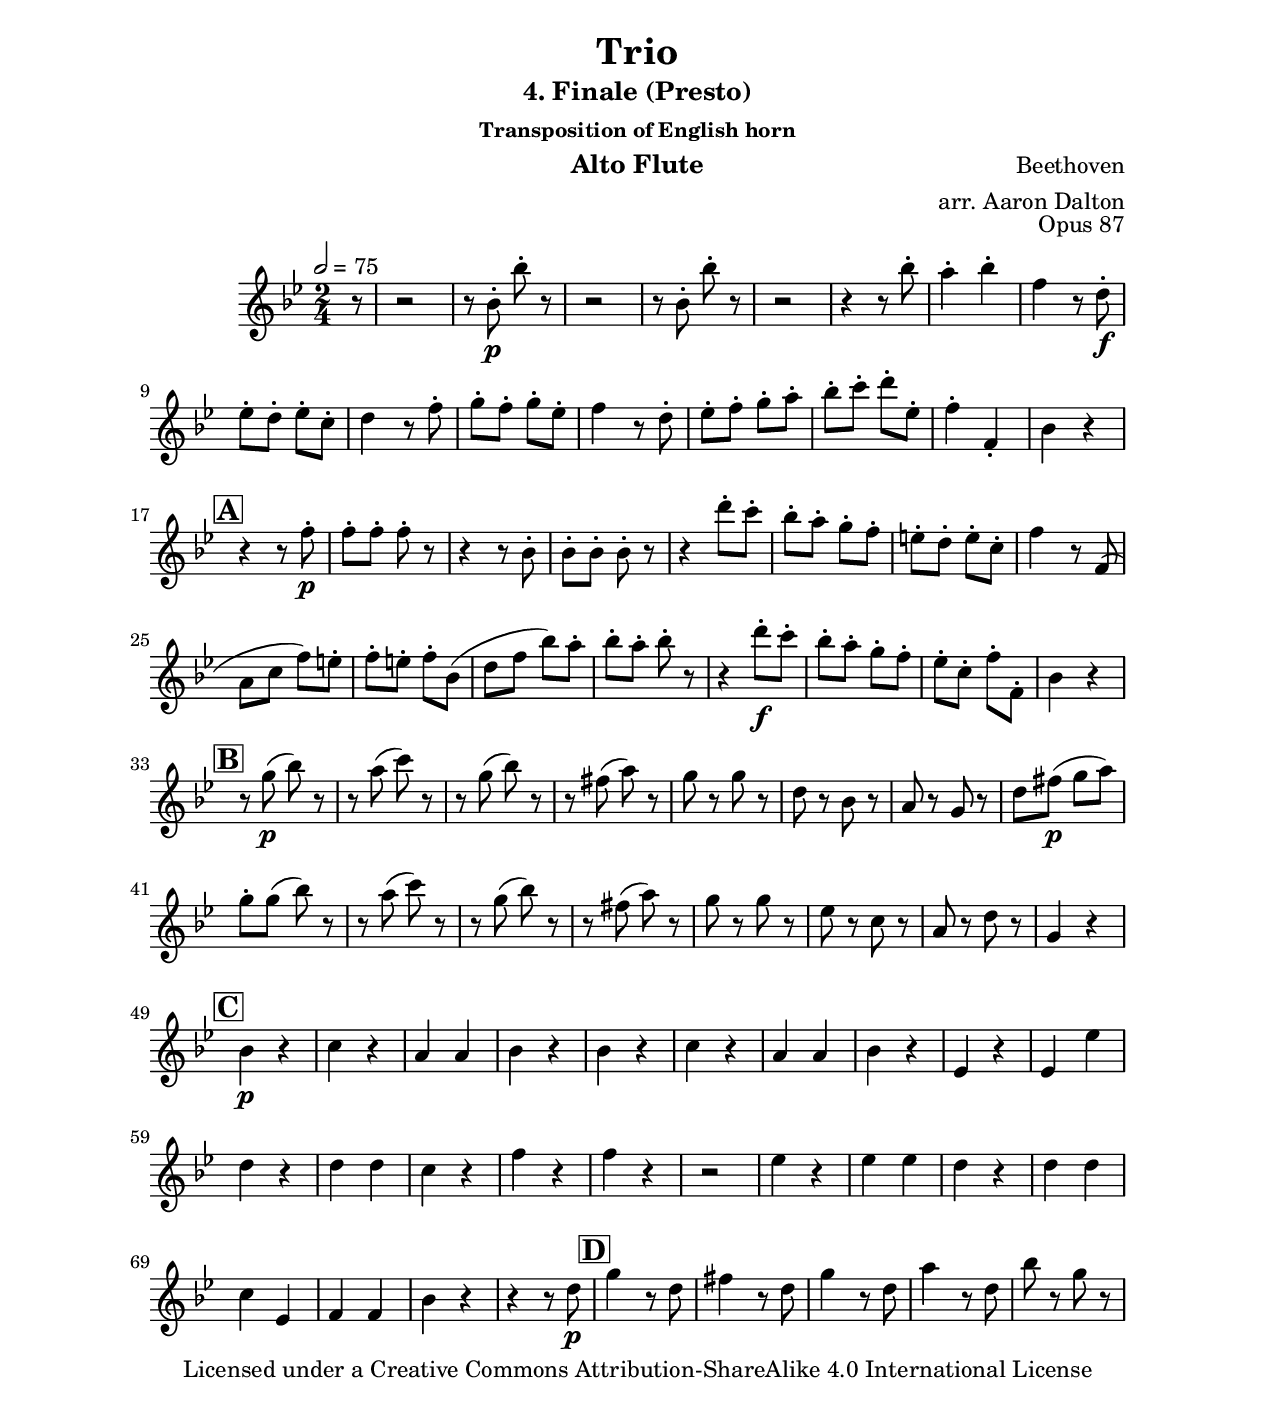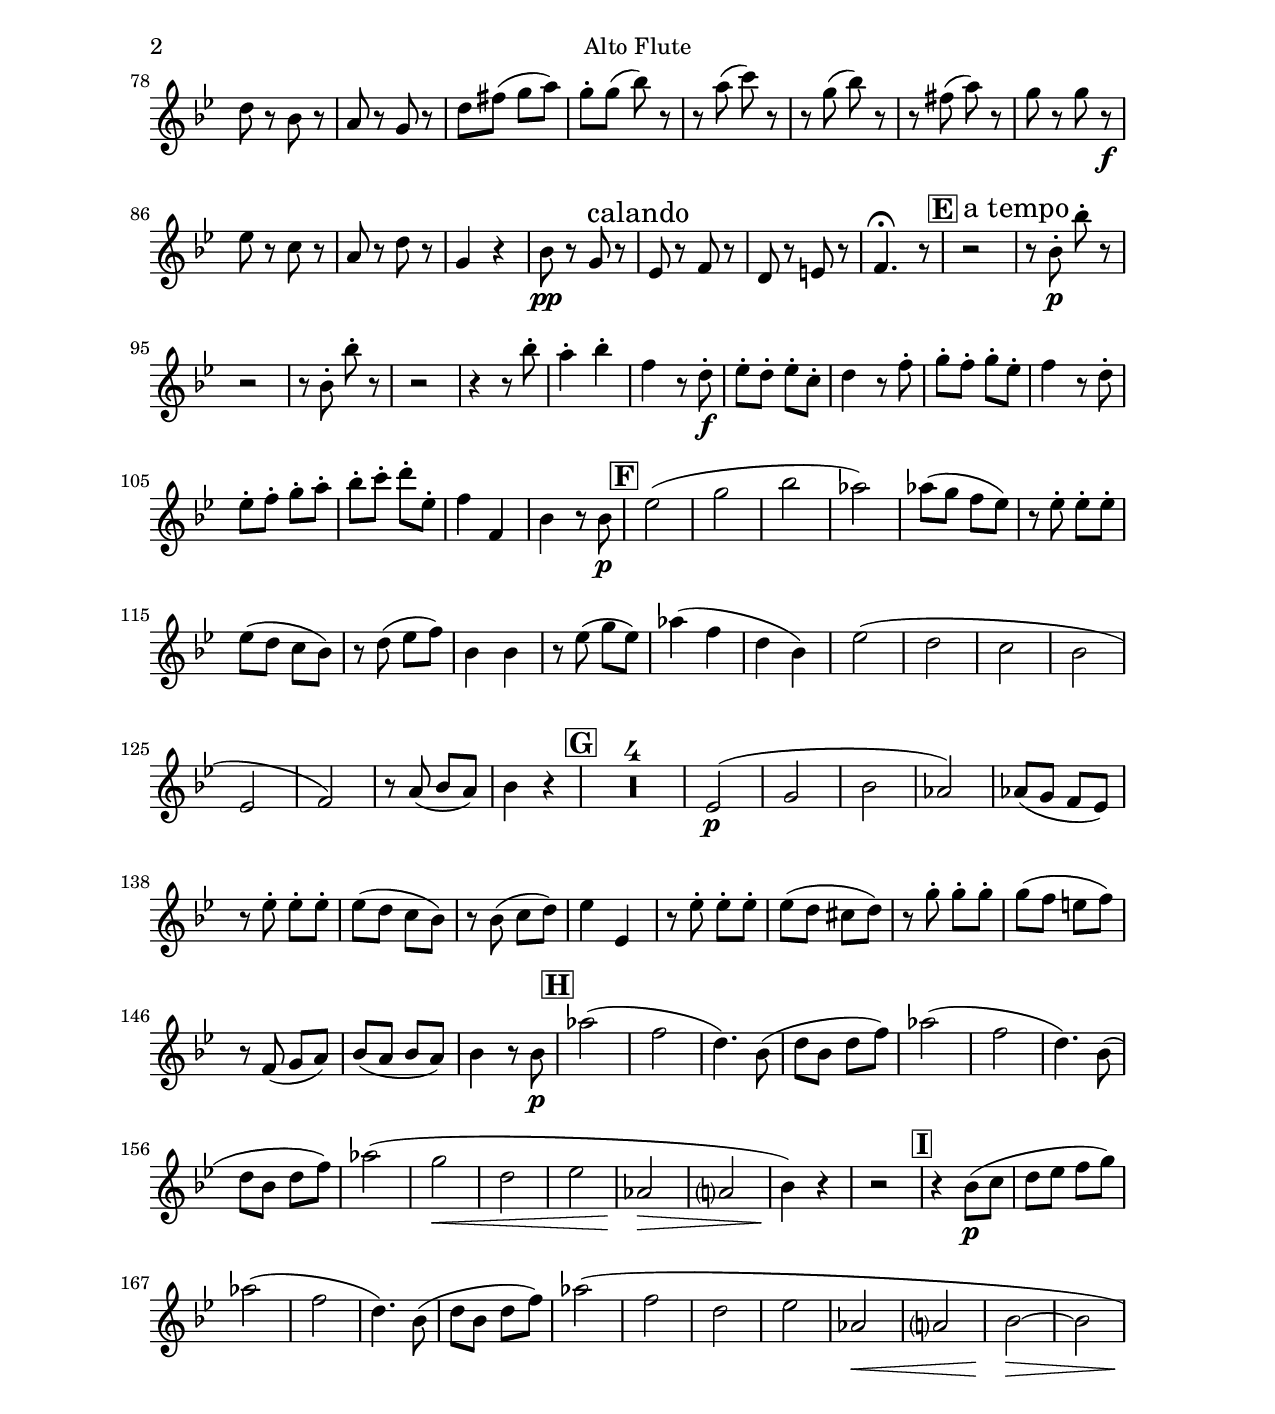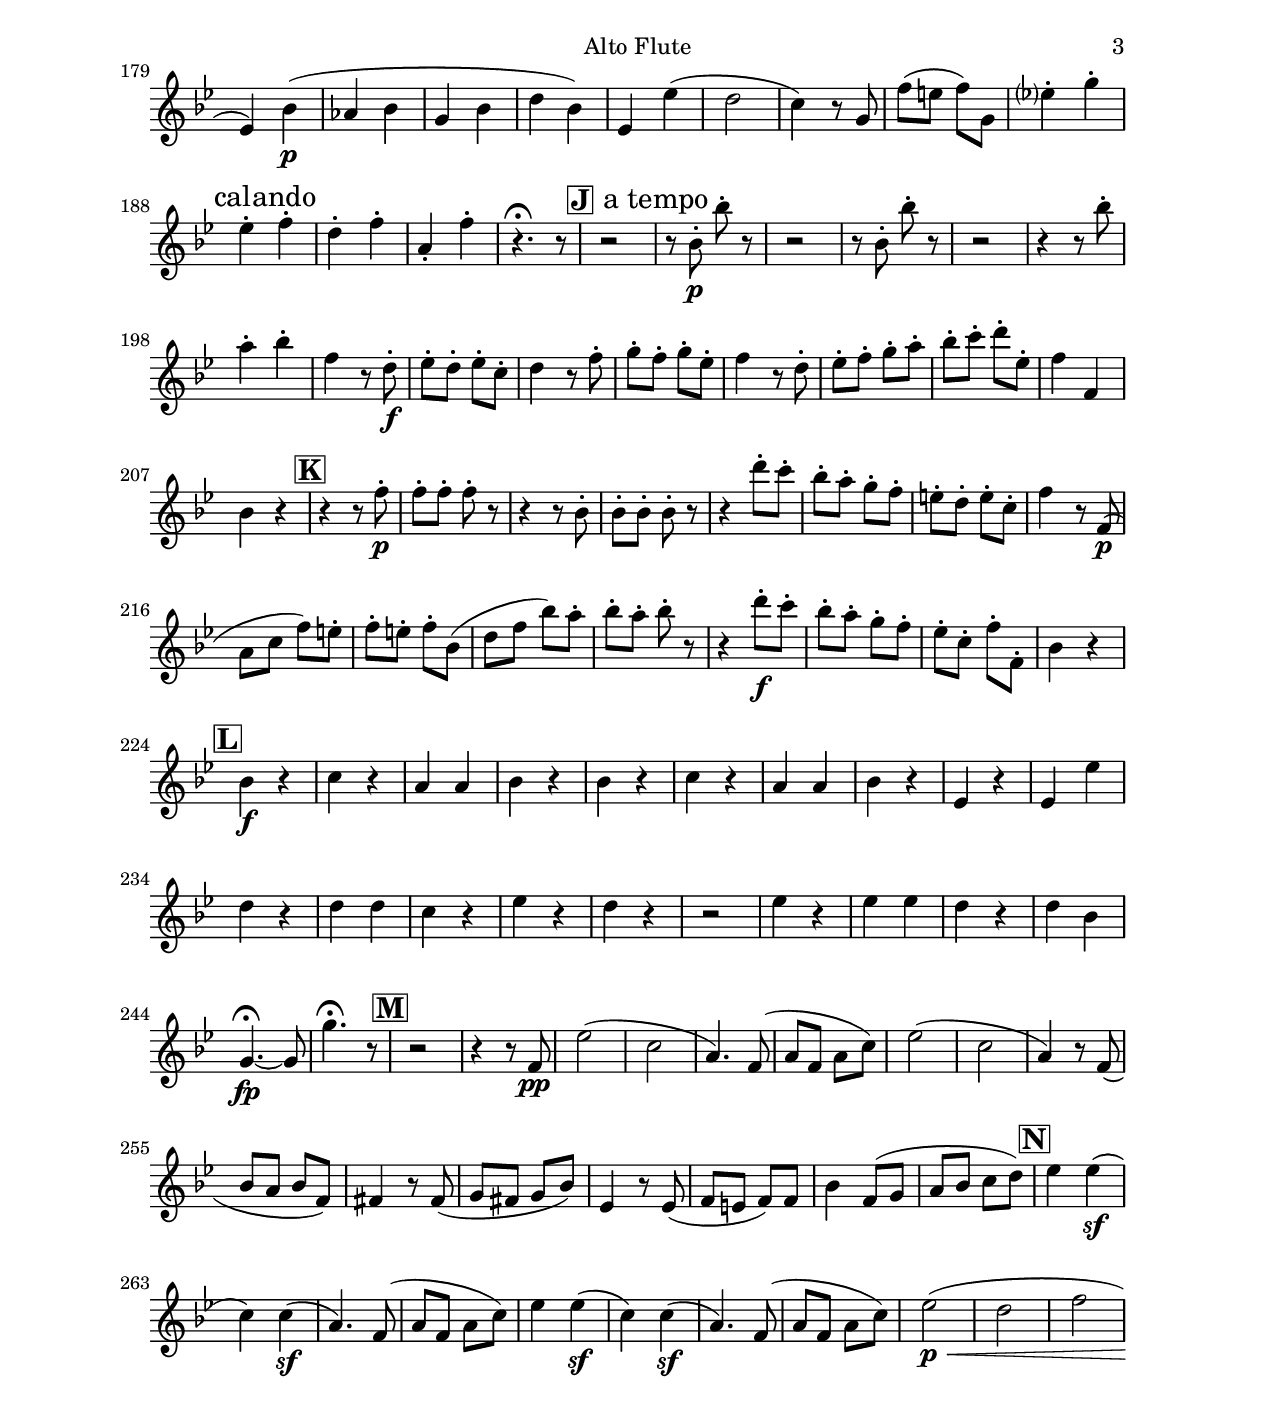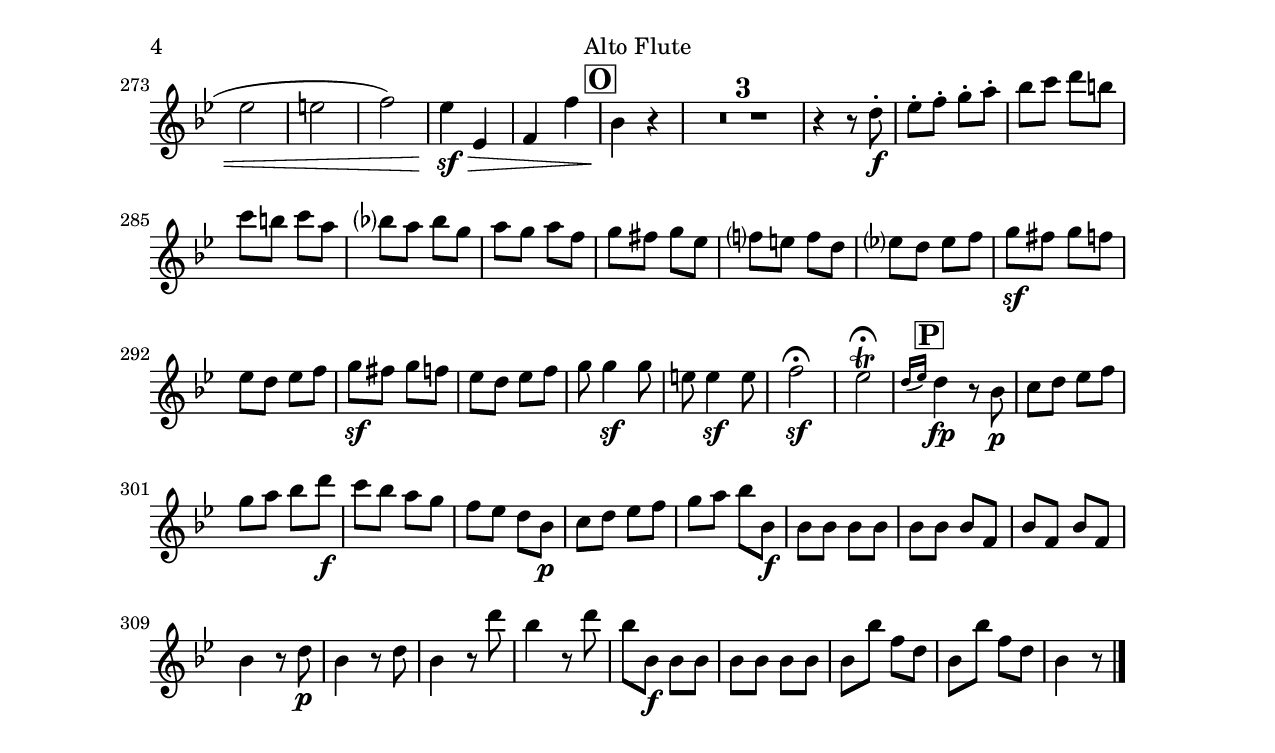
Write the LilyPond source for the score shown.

\version "2.20.0"

fourNotes = \relative c'' {
    \time 2/4
    \key g \major
    \tempo 2 = 75
    \clef "treble"

    \set Score.markFormatter = #format-mark-box-alphabet
    \accidentalStyle Score.modern-cautionary
    \compressFullBarRests

    % Bars 1-10
    \partial 8 r8 |
    r2 |
    r8 g-.\p g'-. r |
    r2 |
    r8 g,-. g'-. r |
    r2 |
    r4 r8 g-. |
    fis4 -. g-. |
    d r8 b-.\f |
    c-. b-. c-. a-. |
    b4 r8 d-. |

    % Bars 11-19
    e8-. d-. e-. c-. |
    d4 r8 b-. |
    c-. d-. e-. fis-. |
    g-. a-. b-. c,-. |
    d4-. d,-. |
    g r | \mark \default
    r r8 d'-.\p |
    d-. d-. d-. r |
    r4 r8 g,-. |

    % Bars 20-27
    g8-. g-. g-. r |
    r4 b'8-. a-. |
    g-. fis-. e-. d-. |
    cis-. b-. cis-. a-. |
    d4 r8 d,( |
    fis a d) cis-. |
    d-. cis-. d-. g,( |
    b d g) fis-. |

    % Bars 28-36
    g8-. fis-. g-. r |
    r4 b8-.\f a-. |
    g-. fis-. e-. d-. |
    c-. a-. d-. d,-. |
    g4 r | \mark \default
    r8 e'(\p g) r |
    r fis( a) r |
    r e( g) r |
    r dis( fis) r |

    % Bars 37-44
    e8 r e r |
    b r g r |
    fis r e r |
    b' dis(\p e fis) |
    e-. e( g) r |
    r fis( a) r |
    r e( g) r |
    r dis( fis) r |

    % Bars 45-56
    e8 r e r |
    c r a r |
    fis r b r |
    e,4 r | \mark \default
    g\p r |
    a r |
    fis fis |
    g r |
    g r |
    a r |
    fis fis |
    g r |

    % Bars 57-70
    c,4 r |
    c c' |
    b r |
    b b |
    a r |
    d r |
    d r |
    r2 |
    c4 r |
    c c |
    b r |
    b b |
    a c, |
    d d |

    % Bars 71-80
    g4 r |
    r r8 b\p | \mark \default
    e4 r8 b |
    dis 4 r8 b |
    e4 r8 b |
    fis'4 r8 b, |
    g' r e r |
    b r g r |
    fis r e r |
    b' dis( e fis) |

    % Bars 81-88
    e8-. e( g) r |
    r fis( a) r |
    r e( g) r |
    r dis( fis) r |
    e r e r\f |
    c r a r |
    fis r b r |
    e,4 r |

    % Bars 89-97
    g8\pp r e r |
    \mark "calando" c r d r |
    b r cis r |
    d4.\fermata r8 | \mark \default
    r2 \mark "a tempo" |
    r8 g-.\p g'-. r |
    r2 |
    r8 g,-. g'-. r | 
    r2 |

    % Bars 98-107
    r4 r8 g-. |
    fis4 -. g-. |
    d r8 b-.\f |
    c-. b-. c-. a-. |
    b4 r8 d-. |
    e-. d-. e-. c-. |
    d4 r8 b-. |
    c-. d-. e-. fis-. |
    g-. a-. b-. c,-. |
    d4 d, |

    % Bars 108-117
    g4 r8 g\p | \mark \default
    c2( |
    e |
    g |
    f) |
    f8( e d c) |
    r c-. c-. c-. |
    c( b a g) |
    r8 b( c d) |
    g,4 g |

    % Bars 118-132
    r8 c( e c) |
    f4( d |
    b g) |
    c2( |
    b |
    a | 
    g |
    c, |
    d) |
    r8 fis( g fis) |
    g4 r | \mark \default
    R2*4 

    % Bars 133-143
    c,2(\p |
    e |
    g |
    f) |
    f8( e d c) |
    r8 c'-. c-. c-. |
    c( b a g) |
    r8 g( a b) |
    c4 c, |
    r8 c'-. c-. c-. |
    c( b ais b) |

    % Bars 144-153
    r8 e-. e-. e-. |
    e( d cis d) |
    r8 d,( e fis) |
    g( fis g fis) |
    g4 r8 g\p | \mark \default
    f'2( |
    d |
    b4.) g8( |
    b g b d) |
    f2( |

    % Bars 154-164
    d |
    b4.) g8( |
    b g b d) |
    f2( |
    e\< |
    b |
    c |
    f,\> |
    fis |
    g4)\! r |
    r2 | \mark \default

    % Bars 165-176
    r4 g8(\p a |
    b c d e) |
    f2( |
    d |
    b4.) g8( |
    b g b d) |
    f2( |
    d |
    b |
    c |
    f,\< |
    fis |
    
    % Bars 177-186
    g2~\> |
    g2 |
    c,4)\! g'(\p |
    f g |
    e g |
    b g) |
    c, c'( |
    b2 |
    a4) r8 e |
    d'( cis d) e, |

    % Bars 187-196
    c'4-. e-. |
    \mark "calando" c-. d-. |
    b-. d-. |
    fis,-. d'-. |
    r4.\fermata r8 | \mark \default
    r2 | \mark "a tempo"
    r8 g,-.\p g'-. r |
    r2 |
    r8 g,-. g'-. r |
    r2 |

    % Bars 197-206
    r4 r8 g-. |
    fis4 -. g-. |
    d4 r8 b-.\f |
    c-. b-. c-. a-. |
    b4 r8 d-. |
    e-. d-. e-. c-. |
    d4 r8 b-. |
    c-. d-. e-. fis-. |
    g-. a-. b-. c,-. |
    d4 d, |

    % Bars 207-215
    g4 r | \mark \default
    r4 r8 d'-.\p |
    d-. d-. d-. r |
    r4 r8 g,-. |
    g-. g-. g-. r |
    r4 b'8-. a-. |
    g-. fis-. e-. d-. |
    cis-. b-. cis-. a-. |
    d4 r8 d,(\p |
    
    % Bars 216-222
    fis8 a d) cis-. |
    d-. cis-. d-. g,( |
    b d g) fis-. |
    g-. fis-. g-. r |
    r4 b8-.\f a-. |
    g-. fis-. e-. d-. |
    c-. a-. d-. d,-. |

    % Bars 223-234
    g4 r | \mark \default
    g\f r |
    a r |
    fis fis |
    g r |
    g r |
    a r |
    fis fis |
    g r |
    c, r |
    c c' |
    b r |

    % Bars 235-246
    b4 b |
    a r |
    c r |
    b r |
    r2 |
    c4 r |
    c c |
    b r |
    b g |
    e4.~\fermata\fp e8 |
    e'4.\fermata r8 | \mark \default
    r2
    
    % Bars 247-256
    r4 r8 d,\pp |
    c'2( |
    a |
    fis4.) d8( |
    fis d fis a) |
    c2( |
    a |
    fis4) r8 d( |
    g fis g d) |
    dis4 r8 dis8(

    % Bars 257-265
    e dis e g) |
    c,4 r8 c( |
    d cis d) d |
    g4 d8( e |
    fis g a b) | \mark \default
    c4 c(\sf |
    a) a(\sf |
    fis4.) d8( |
    fis d fis a) |

    % Bars 266-275
    c4 c(\sf |
    a) a(\sf |
    fis4.) d8( |
    fis d fis a) |
    c2(\p\< |
    b |
    d |
    c |
    cis |
    d) |

    % Bars 276-286
    c4\sf\> c, |
    d d' | \mark \default
    g,\! r |
    R2*3
    r4 r8 b-.\f |
    c-. d-. e-. fis-. |
    g a b gis |
    a gis a fis |
    g fis g e |

    % Bars 287-292
    fis8 e fis d |
    e dis e c |
    d cis d b |
    c b c d |
    e\sf dis e d |
    c b c d |

    % Bars 293-301
    e8\sf dis e d |
    c b c d |
    e8 e4\sf e8 |
    cis cis4\sf cis8 |
    d2\fermata\sf |
    c2\trill\fermata\grace {b16(c)} \mark \default
    b4\fp r8 g\p |
    a b c d |
    e fis g b\f |

    % Bars 302-310
    a8 g fis e |
    d c b g\p |
    a b c d |
    e fis g g,\f |
    g g g g |
    g g g d |
    g d g d |
    g4 r8 b\p |
    g4 r8 b |

    % Bars 311-END
    g4 r8 b' |
    g4 r8 b |
    g8 g,\f g g |
    g g g g |
    g g' d b |
    g g' d b |
    g4 r8 \bar "|."
}


\paper {
  #(set-paper-size "letter")
  top-margin = 1\in
  bottom-margin = 1\in
  left-margin = 1\in
  right-margin = 1\in
}

\header {
    instrument = "Alto Flute"
    title = "Trio"
    subtitle = "4. Finale (Presto)"
    subsubtitle = "Transposition of English horn"
    opus = "Opus 87"
    composer = "Beethoven"
    arranger = "arr. Aaron Dalton"
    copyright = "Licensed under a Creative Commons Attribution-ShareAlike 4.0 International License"
}

\score
{
    %\new Staff \fourNotes
    \new Staff \transpose g bes \fourNotes
    \layout {
        #(layout-set-staff-size 20)
    }
    \midi {
        \tempo 2 = 75
    }
}


